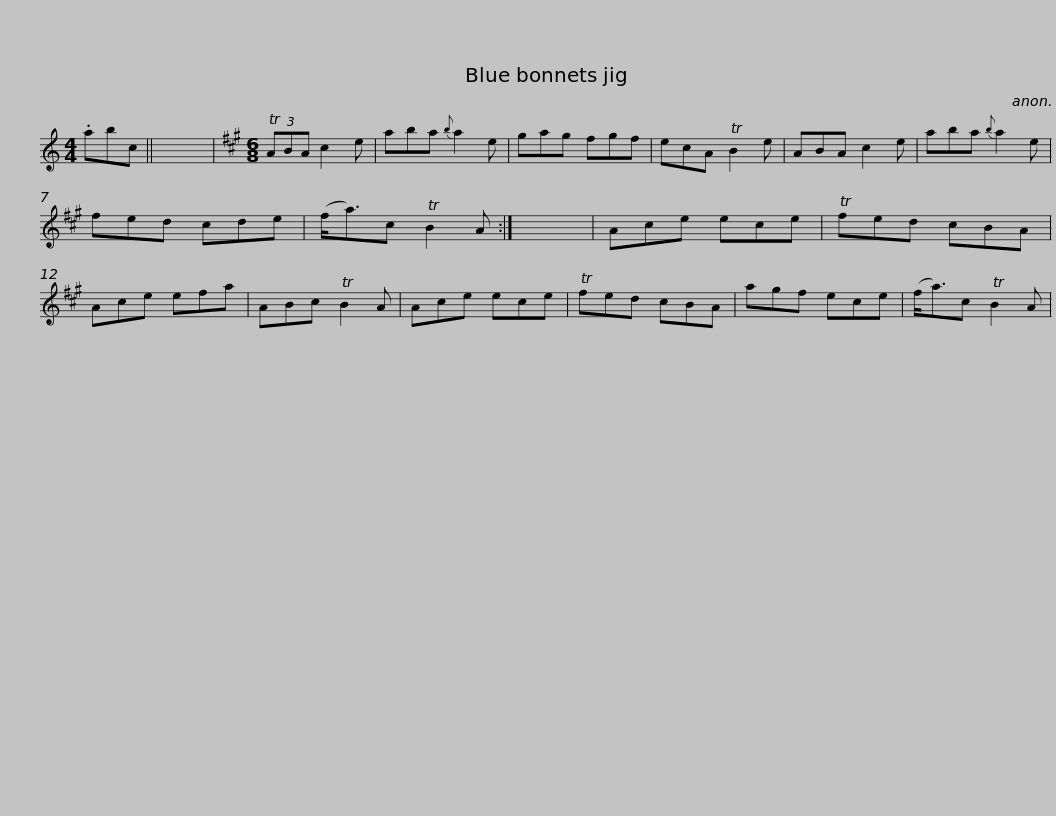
X:1
L:1/8
M:4/4
I:linebreak $
K:C
V:1 treble
V:1
 .abc || x8 |[K:A][M:6/8] (3TABA c2 e | aba{b} a2 e | gag fgf | %5
 ecA TB2 e | ABA c2 e | aba{b} a2 e |$ fed cde | (f<a)c TB2 A :| %10
 x6 | Ace ece | Tfed cBA | Ace efa | ABc TB2 A | %15
 Ace ece |$ Tfed cBA | agf ece | (f<a)c TB2 A | %19
